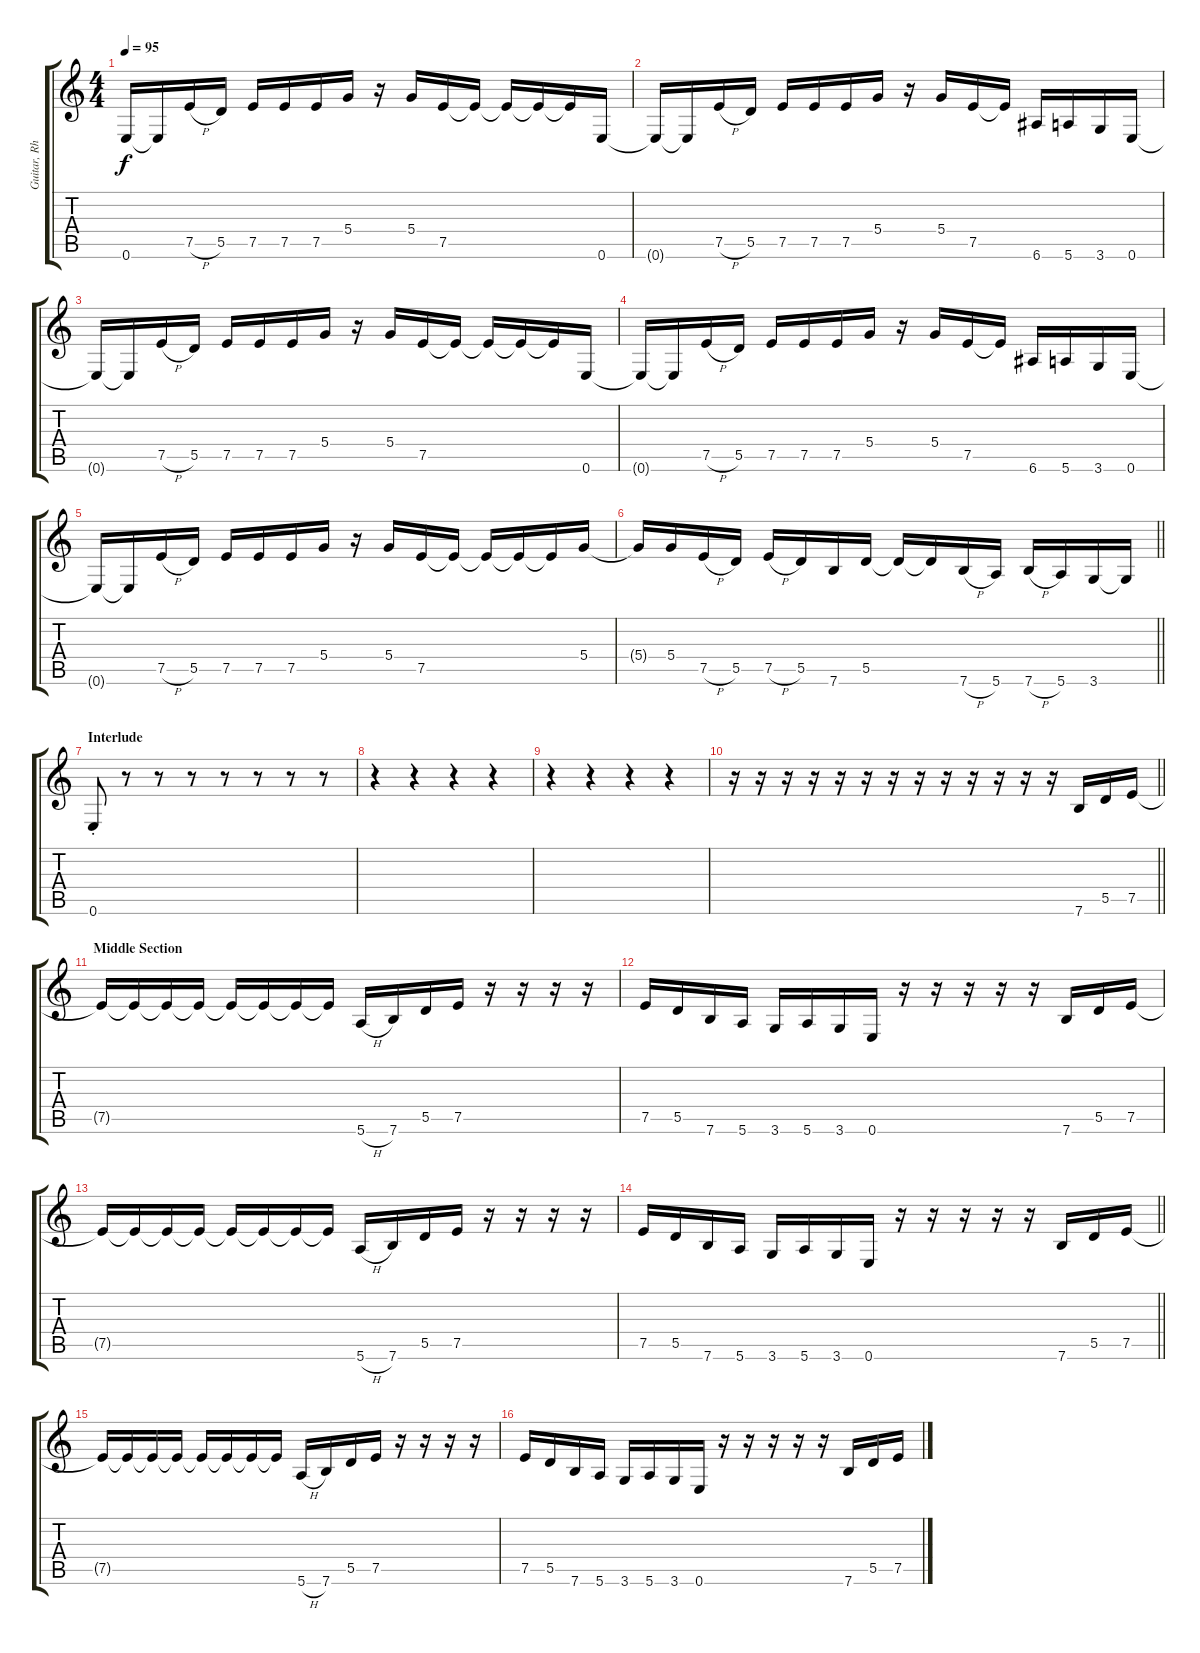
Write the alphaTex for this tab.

\track ("Guitar, Rhythm" "Guitar, Rh") {instrument distortionguitar}
\staff {score tabs}
\tuning (E4 B3 G3 D3 A2 E2) {hide}
\ts (4 4)
\tempo 95
\clef g2
\ks c
0.6{t}.16{dy f} 0.6{t}.16 7.5{h}.16 5.5.16 7.5.16 7.5.16 7.5.16 5.4.16 r.16 5.4.16 7.5.16 7.5{t}.16 7.5{t}.16 7.5{t}.16 7.5{t}.16 0.6.16 |
0.6{t}.16 0.6{t}.16 7.5{h}.16 5.5.16 7.5.16 7.5.16 7.5.16 5.4.16 r.16 5.4.16 7.5.16 7.5{t}.16 6.6.16 5.6.16 3.6.16 0.6.16 |
0.6{t}.16 0.6{t}.16 7.5{h}.16 5.5.16 7.5.16 7.5.16 7.5.16 5.4.16 r.16 5.4.16 7.5.16 7.5{t}.16 7.5{t}.16 7.5{t}.16 7.5{t}.16 0.6.16 |
0.6{t}.16 0.6{t}.16 7.5{h}.16 5.5.16 7.5.16 7.5.16 7.5.16 5.4.16 r.16 5.4.16 7.5.16 7.5{t}.16 6.6.16 5.6.16 3.6.16 0.6.16 |
0.6{t}.16 0.6{t}.16 7.5{h}.16 5.5.16 7.5.16 7.5.16 7.5.16 5.4.16 r.16 5.4.16 7.5.16 7.5{t}.16 7.5{t}.16 7.5{t}.16 7.5{t}.16 5.4.16 |
\barLineRight lightlight
5.4{t}.16 5.4.16 7.5{h}.16 5.5.16 7.5{h}.16 5.5.16 7.6.16 5.5.16 5.5{t}.16 5.5{t}.16 7.6{h}.16 5.6.16 7.6{h}.16 5.6.16 3.6.16 3.6{t}.16 |
\section ("" "Interlude")
0.6{st}.8 r.8 r.8 r.8 r.8 r.8 r.8 r.8 |
r.4 r.4 r.4 r.4 |
r.4 r.4 r.4 r.4 |
\barLineRight lightlight
r.16 r.16 r.16 r.16 r.16 r.16 r.16 r.16 r.16 r.16 r.16 r.16 r.16 7.6.16 5.5.16 7.5.16 |
\section ("" "Middle Section")
7.5{t}.16 7.5{t}.16 7.5{t}.16 7.5{t}.16 7.5{t}.16 7.5{t}.16 7.5{t}.16 7.5{t}.16 5.6{h}.16 7.6.16 5.5.16 7.5.16 r.16 r.16 r.16 r.16 |
7.5.16 5.5.16 7.6.16 5.6.16 3.6.16 5.6.16 3.6.16 0.6.16 r.16 r.16 r.16 r.16 r.16 7.6.16 5.5.16 7.5.16 |
7.5{t}.16 7.5{t}.16 7.5{t}.16 7.5{t}.16 7.5{t}.16 7.5{t}.16 7.5{t}.16 7.5{t}.16 5.6{h}.16 7.6.16 5.5.16 7.5.16 r.16 r.16 r.16 r.16 |
\barLineRight lightlight
7.5.16 5.5.16 7.6.16 5.6.16 3.6.16 5.6.16 3.6.16 0.6.16 r.16 r.16 r.16 r.16 r.16 7.6.16 5.5.16 7.5.16 |
7.5{t}.16 7.5{t}.16 7.5{t}.16 7.5{t}.16 7.5{t}.16 7.5{t}.16 7.5{t}.16 7.5{t}.16 5.6{h}.16 7.6.16 5.5.16 7.5.16 r.16 r.16 r.16 r.16 |
7.5.16 5.5.16 7.6.16 5.6.16 3.6.16 5.6.16 3.6.16 0.6.16 r.16 r.16 r.16 r.16 r.16 7.6.16 5.5.16 7.5.16
